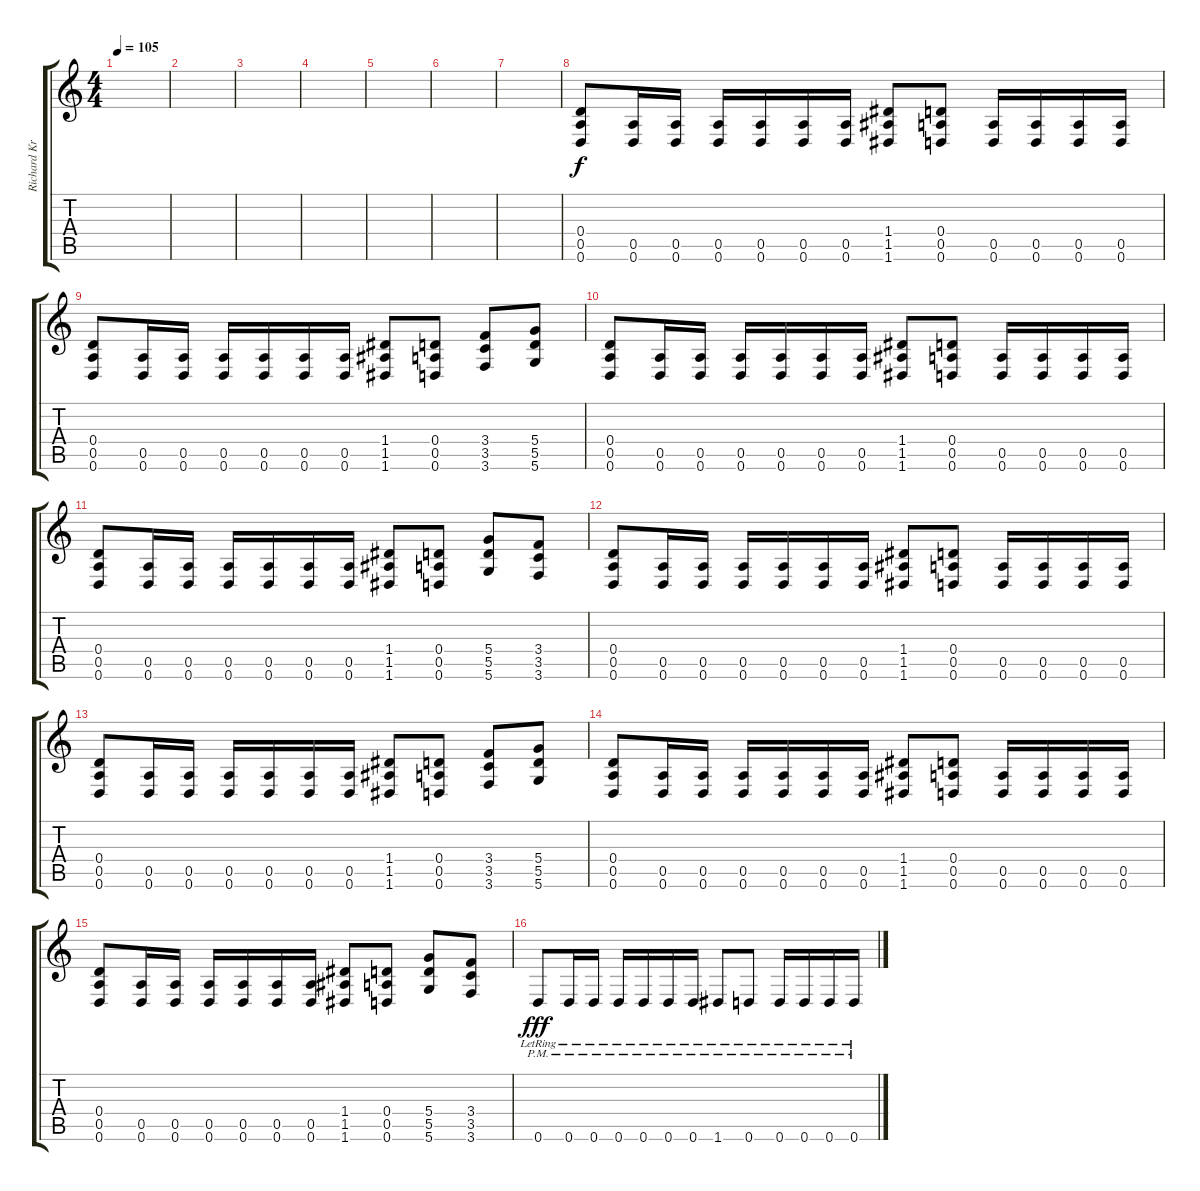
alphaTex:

\track ("Richard Kruspe" "Richard Kr") {instrument distortionguitar}
\staff {score tabs}
\tuning (E4 B3 G3 D3 A2 D2) {hide}
\ts (4 4)
\tempo 105
\clef g2
\ks c
|
|
|
|
|
|
|
(0.4 0.5 0.6).8 (0.5 0.6).16 (0.5 0.6).16 (0.5 0.6).16 (0.5 0.6).16 (0.5 0.6).16 (0.5 0.6).16 (1.4 1.5 1.6).8 (0.4 0.5 0.6).8 (0.5 0.6).16 (0.5 0.6).16 (0.5 0.6).16 (0.5 0.6).16 |
(0.4 0.5 0.6).8 (0.5 0.6).16 (0.5 0.6).16 (0.5 0.6).16 (0.5 0.6).16 (0.5 0.6).16 (0.5 0.6).16 (1.4 1.5 1.6).8 (0.4 0.5 0.6).8 (3.4 3.5 3.6).8 (5.4 5.5 5.6).8 |
(0.4 0.5 0.6).8 (0.5 0.6).16 (0.5 0.6).16 (0.5 0.6).16 (0.5 0.6).16 (0.5 0.6).16 (0.5 0.6).16 (1.4 1.5 1.6).8 (0.4 0.5 0.6).8 (0.5 0.6).16 (0.5 0.6).16 (0.5 0.6).16 (0.5 0.6).16 |
(0.4 0.5 0.6).8 (0.5 0.6).16 (0.5 0.6).16 (0.5 0.6).16 (0.5 0.6).16 (0.5 0.6).16 (0.5 0.6).16 (1.4 1.5 1.6).8 (0.4 0.5 0.6).8 (5.4 5.5 5.6).8 (3.4 3.5 3.6).8 |
(0.4 0.5 0.6).8 (0.5 0.6).16 (0.5 0.6).16 (0.5 0.6).16 (0.5 0.6).16 (0.5 0.6).16 (0.5 0.6).16 (1.4 1.5 1.6).8 (0.4 0.5 0.6).8 (0.5 0.6).16 (0.5 0.6).16 (0.5 0.6).16 (0.5 0.6).16 |
(0.4 0.5 0.6).8 (0.5 0.6).16 (0.5 0.6).16 (0.5 0.6).16 (0.5 0.6).16 (0.5 0.6).16 (0.5 0.6).16 (1.4 1.5 1.6).8 (0.4 0.5 0.6).8 (3.4 3.5 3.6).8 (5.4 5.5 5.6).8 |
(0.4 0.5 0.6).8 (0.5 0.6).16 (0.5 0.6).16 (0.5 0.6).16 (0.5 0.6).16 (0.5 0.6).16 (0.5 0.6).16 (1.4 1.5 1.6).8 (0.4 0.5 0.6).8 (0.5 0.6).16 (0.5 0.6).16 (0.5 0.6).16 (0.5 0.6).16 |
(0.4 0.5 0.6).8 (0.5 0.6).16 (0.5 0.6).16 (0.5 0.6).16 (0.5 0.6).16 (0.5 0.6).16 (0.5 0.6).16 (1.4 1.5 1.6).8 (0.4 0.5 0.6).8 (5.4 5.5 5.6).8 (3.4 3.5 3.6).8 |
0.6{pm lr}.8{dy fff balance 8} 0.6{pm lr}.16 0.6{pm lr}.16 0.6{pm lr}.16 0.6{pm lr}.16 0.6{pm lr}.16 0.6{pm lr}.16 1.6{pm lr}.8 0.6{pm lr}.8 0.6{pm lr}.16 0.6{pm lr}.16 0.6{pm lr}.16 0.6{pm lr}.16
